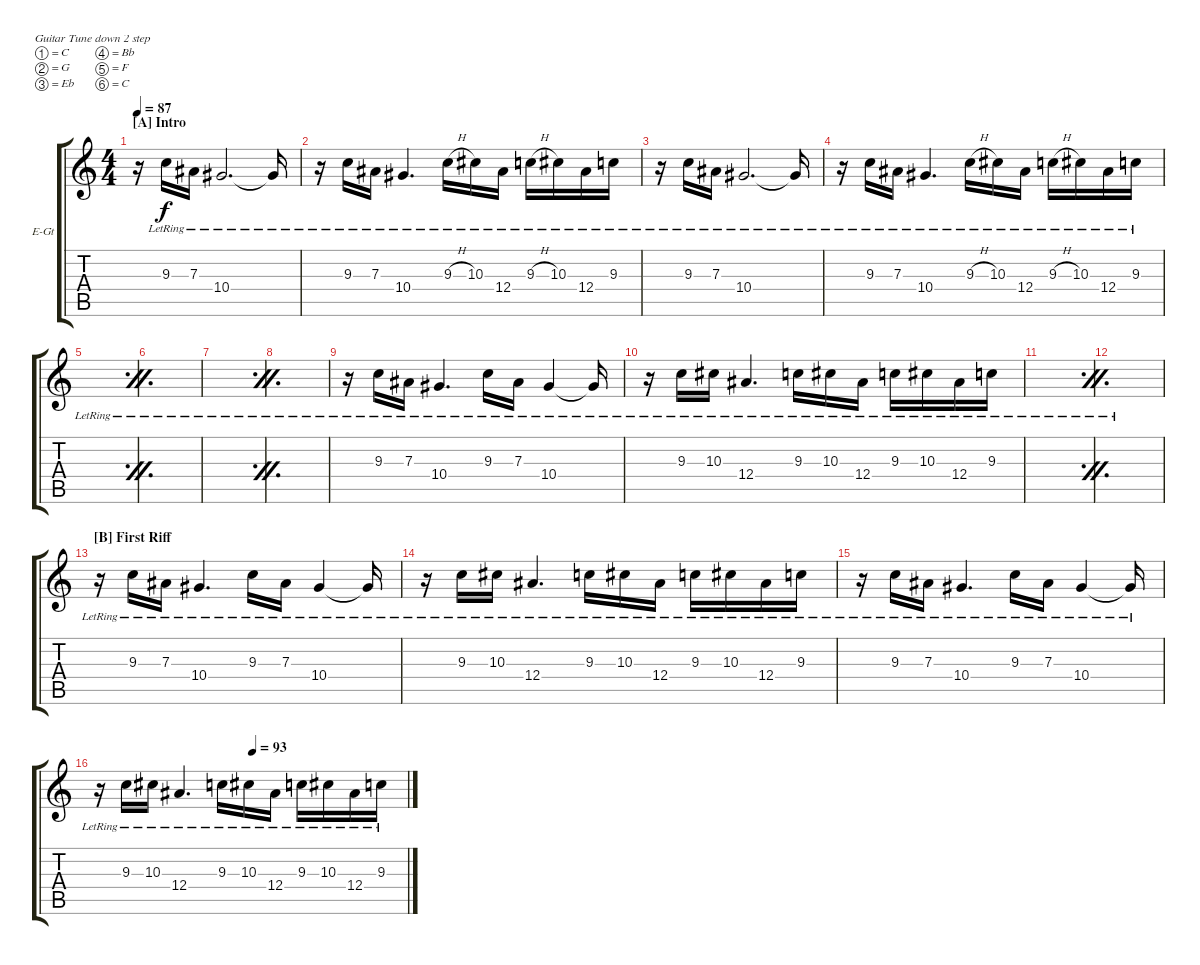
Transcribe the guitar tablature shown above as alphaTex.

\defaultSystemsLayout 4
\bracketExtendMode groupsimilarinstruments
\firstSystemTrackNameOrientation horizontal
\otherSystemsTrackNameOrientation horizontal
\track ("Clean Guitar 1" "E-Gt") {instrument electricguitarclean}
\staff {score tabs}
\tuning (C4 G3 Eb3 Bb2 F2 C2)
\ts (4 4)
\section ("A" "Intro")
\tempo 87
\clef g2
\ks c
r.16{dy f instrument electricguitarclean} 9.3{lr}.16 7.3{lr}.16 10.4{lr}.2{d} 10.4{lr t}.16 |
r.16 9.3{lr}.16 7.3{lr}.16 10.4{lr}.4{d} 9.3{h lr}.16 10.3{lr}.16 12.4{lr}.16 9.3{h lr}.16 10.3{lr}.16 12.4{lr}.16 9.3{lr}.16 |
r.16 9.3{lr}.16 7.3{lr}.16 10.4{lr}.2{d} 10.4{lr t}.16 |
r.16 9.3{lr}.16 7.3{lr}.16 10.4{lr}.4{d} 9.3{h lr}.16 10.3{lr}.16 12.4{lr}.16 9.3{h lr}.16 10.3{lr}.16 12.4{lr}.16 9.3{lr}.16 |
\simile firstofdouble
|
\simile secondofdouble
|
\simile firstofdouble
|
\simile secondofdouble
|
\simile none
r.16 9.3{lr}.16 7.3{lr}.16 10.4{lr}.4{d} 9.3{lr}.16 7.3{lr}.16 10.4{lr}.4 10.4{lr t}.16 |
r.16 9.3{lr}.16 10.3{lr}.16 12.4{lr}.4{d} 9.3{lr}.16 10.3{lr}.16 12.4{lr}.16 9.3{lr}.16 10.3{lr}.16 12.4{lr}.16 9.3{lr}.16 |
\simile firstofdouble
|
\simile secondofdouble
|
\section ("B" "First Riff")
\simile none
r.16 9.3{lr}.16 7.3{lr}.16 10.4{lr}.4{d} 9.3{lr}.16 7.3{lr}.16 10.4{lr}.4 10.4{lr t}.16 |
r.16 9.3{lr}.16 10.3{lr}.16 12.4{lr}.4{d} 9.3{lr}.16 10.3{lr}.16 12.4{lr}.16 9.3{lr}.16 10.3{lr}.16 12.4{lr}.16 9.3{lr}.16 |
r.16 9.3{lr}.16 7.3{lr}.16 10.4{lr}.4{d} 9.3{lr}.16 7.3{lr}.16 10.4{lr}.4 10.4{lr t}.16 |
\tempo (93 0.5)
r.16 9.3{lr}.16 10.3{lr}.16 12.4{lr}.4{d} 9.3{lr}.16 10.3{lr}.16 12.4{lr}.16 9.3{lr}.16 10.3{lr}.16 12.4{lr}.16 9.3{lr}.16
